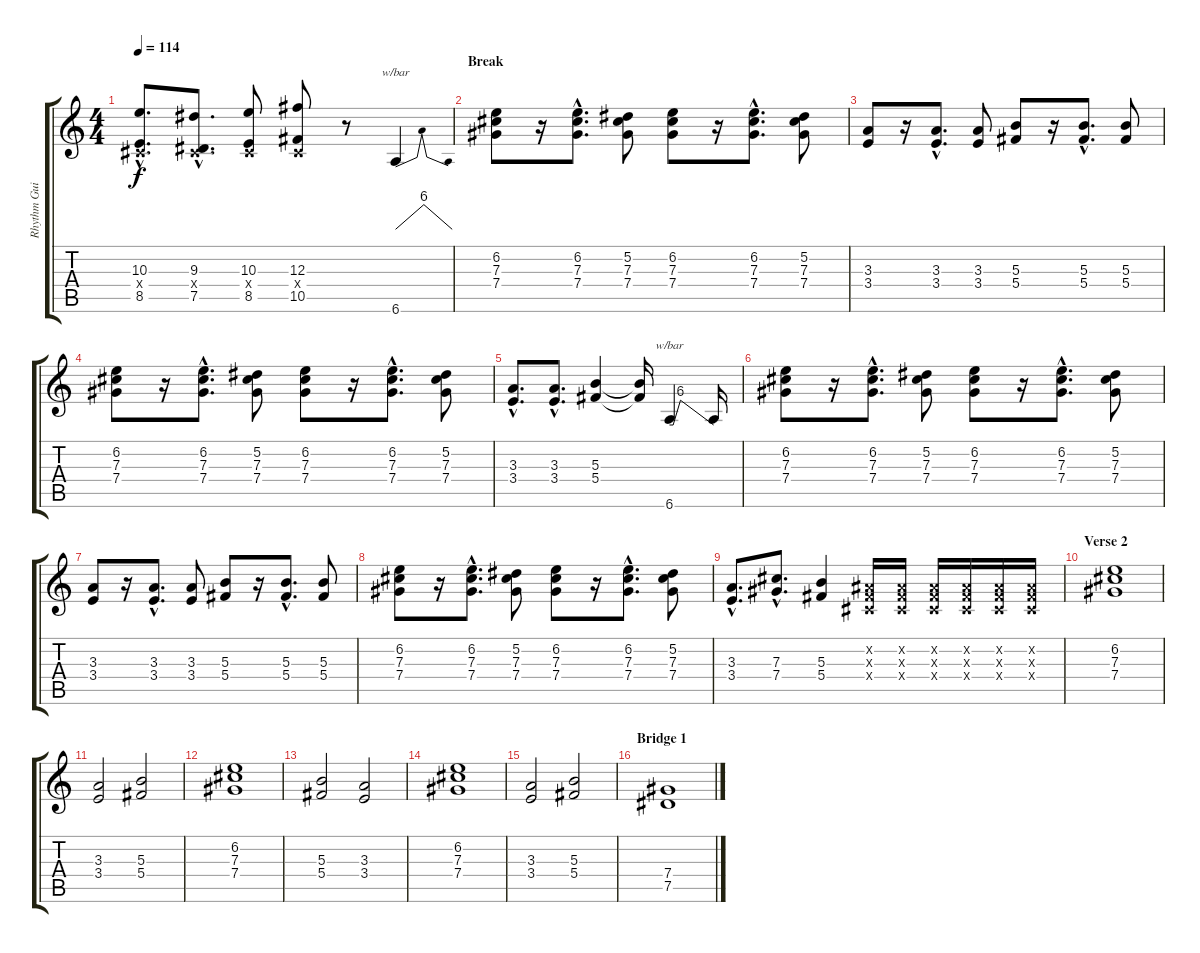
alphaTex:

\track ("Rhythm Guitar" "Rhythm Gui") {instrument distortionguitar}
\staff {score tabs}
\tuning (Eb4 Bb3 Gb3 Db3 Ab2 Eb2) {hide}
\ts (4 4)
\tempo 114
\clef g2
\ks c
(10.3{hac} 0.4{hac x} 8.5{hac}).8{d dy f} (9.3{hac} 0.4{hac x} 7.5{hac}).8{d} (10.3 0.4{x} 8.5).8 (12.3 0.4{x} 10.5).8 r.8 6.6.4{tbe (dip default 0 0 10 24 60 0)} |
\section ("" "Break")
(6.2 7.3 7.4).8 r.16 (6.2{hac} 7.3{hac} 7.4{hac}).8{d} (5.2 7.3 7.4).8 (6.2 7.3 7.4).8 r.16 (6.2{hac} 7.3{hac} 7.4{hac}).8{d} (5.2 7.3 7.4).8 |
(3.3 3.4).8 r.16 (3.3{hac} 3.4{hac}).8{d} (3.3 3.4).8 (5.3 5.4).8 r.16 (5.3{hac} 5.4{hac}).8{d} (5.3 5.4).8 |
(6.2 7.3 7.4).8 r.16 (6.2{hac} 7.3{hac} 7.4{hac}).8{d} (5.2 7.3 7.4).8 (6.2 7.3 7.4).8 r.16 (6.2{hac} 7.3{hac} 7.4{hac}).8{d} (5.2 7.3 7.4).8 |
(3.3{hac} 3.4{hac}).8{d} (3.3{hac} 3.4{hac}).8{d} (5.3 5.4).4 (5.3{t} 5.4{t}).16 6.6.4{tbe (custom default 0 0 5 0 15 24 60 0)} 6.6{t}.16 |
(6.2 7.3 7.4).8 r.16 (6.2{hac} 7.3{hac} 7.4{hac}).8{d} (5.2 7.3 7.4).8 (6.2 7.3 7.4).8 r.16 (6.2{hac} 7.3{hac} 7.4{hac}).8{d} (5.2 7.3 7.4).8 |
(3.3 3.4).8 r.16 (3.3{hac} 3.4{hac}).8{d} (3.3 3.4).8 (5.3 5.4).8 r.16 (5.3{hac} 5.4{hac}).8{d} (5.3 5.4).8 |
(6.2 7.3 7.4).8 r.16 (6.2{hac} 7.3{hac} 7.4{hac}).8{d} (5.2 7.3 7.4).8 (6.2 7.3 7.4).8 r.16 (6.2{hac} 7.3{hac} 7.4{hac}).8{d} (5.2 7.3 7.4).8 |
(3.3{hac} 3.4{hac}).8{d} (7.3{hac} 7.4{hac}).8{d} (5.3 5.4).4 (0.2{x} 0.3{x} 0.4{x}).16 (0.2{x} 0.3{x} 0.4{x}).16 (0.2{x} 0.3{x} 0.4{x}).16 (0.2{x} 0.3{x} 0.4{x}).16 (0.2{x} 0.3{x} 0.4{x}).16 (0.2{x} 0.3{x} 0.4{x}).16 |
\section ("" "Verse 2")
(6.2 7.3 7.4).1 |
(3.3 3.4).2 (5.3 5.4).2 |
(6.2 7.3 7.4).1 |
(5.3 5.4).2 (3.3 3.4).2 |
(6.2 7.3 7.4).1 |
(3.3 3.4).2 (5.3 5.4).2 |
\section ("" "Bridge 1")
(7.4 7.5).1
